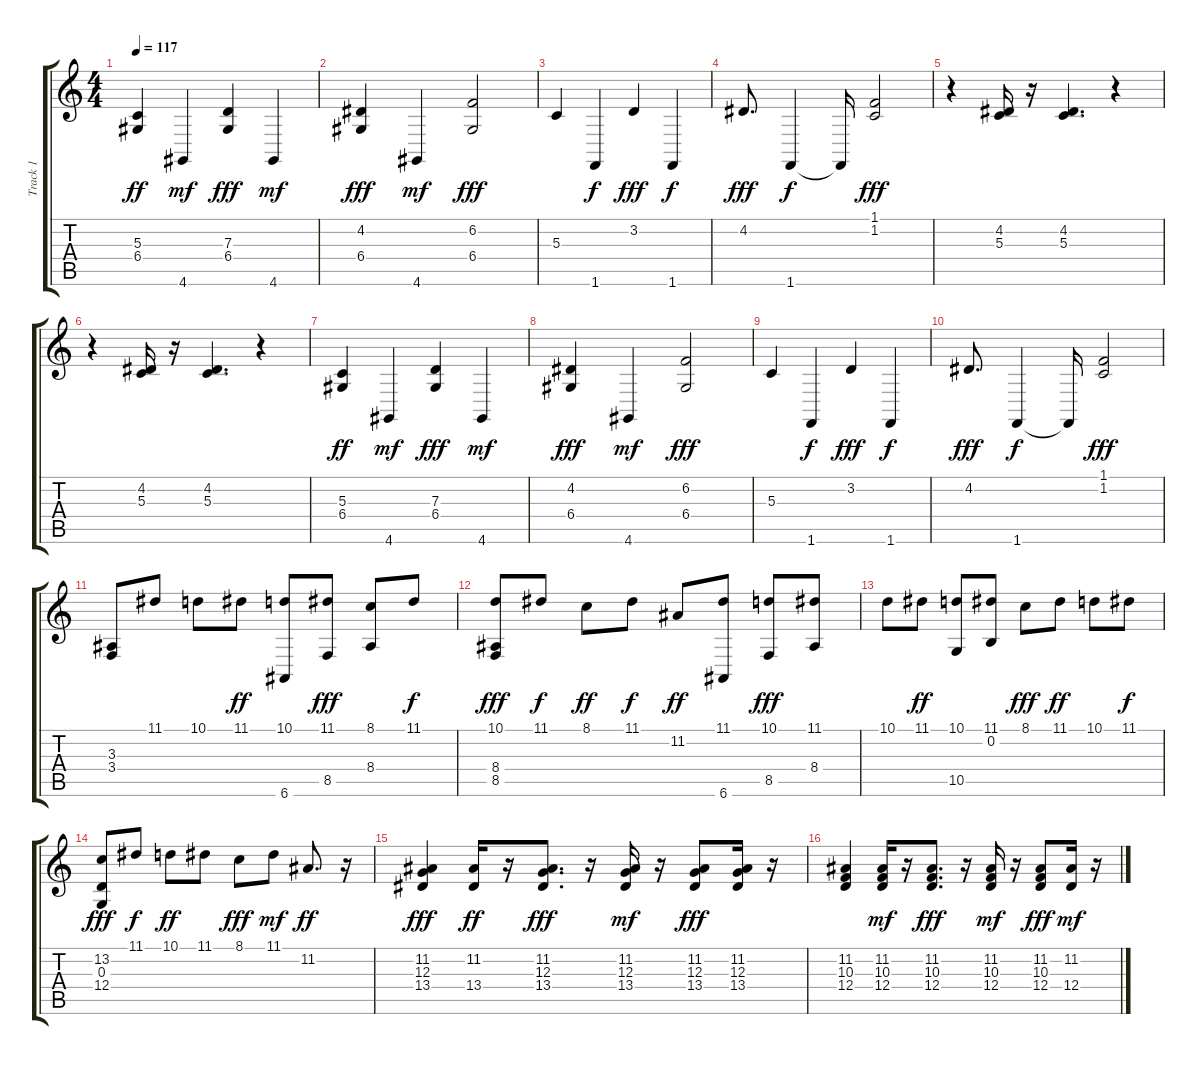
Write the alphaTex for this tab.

\track ("Track 1" "Track 1") {instrument acousticgrandpiano}
\staff {score tabs}
\tuning (E4 B3 G3 D3 A2 E2) {hide}
\ts (4 4)
\tempo 117
\clef g2
\ks c
(5.3 6.4).4{dy ff} 4.6.4{dy mf} (7.3 6.4).4{dy fff} 4.6.4{dy mf} |
(4.2 6.4).4{dy fff} 4.6.4{dy mf} (6.2 6.4).2{dy fff} |
5.3.4 1.6.4{dy f} 3.2.4{dy fff} 1.6.4{dy f} |
4.2.8{d dy fff} 1.6.4{dy f} 1.6{t}.16 (1.1 1.2).2{dy fff} |
r.4 (4.2 5.3).16 r.16 (4.2 5.3).4{d} r.4 |
r.4 (4.2 5.3).16 r.16 (4.2 5.3).4{d} r.4 |
(5.3 6.4).4{dy ff} 4.6.4{dy mf} (7.3 6.4).4{dy fff} 4.6.4{dy mf} |
(4.2 6.4).4{dy fff} 4.6.4{dy mf} (6.2 6.4).2{dy fff} |
5.3.4 1.6.4{dy f} 3.2.4{dy fff} 1.6.4{dy f} |
4.2.8{d dy fff} 1.6.4{dy f} 1.6{t}.16 (1.1 1.2).2{dy fff} |
(3.3 3.4).8 11.1.8 10.1.8 11.1.8{dy ff} (10.1 6.6).8 (11.1 8.5).8{dy fff} (8.1 8.4).8 11.1.8{dy f} |
(10.1 8.4 8.5).8{dy fff} 11.1.8{dy f} 8.1.8{dy ff} 11.1.8{dy f} 11.2.8{dy ff} (11.1 6.6).8 (10.1 8.5).8{dy fff} (11.1 8.4).8 |
10.1.8 11.1.8{dy ff} (10.1 10.5).8 (11.1 0.2).8 8.1.8{dy fff} 11.1.8{dy ff} 10.1.8 11.1.8{dy f} |
(13.2 0.3 12.4).8{dy fff} 11.1.8{dy f} 10.1.8{dy ff} 11.1.8 8.1.8{dy fff} 11.1.8{dy mf} 11.2.8{d dy ff} r.16 |
(11.2 12.3 13.4).4{dy fff} (11.2 13.4).16{dy ff} r.16 (11.2 12.3 13.4).8{d dy fff} r.16 (11.2 12.3 13.4).16{dy mf} r.16 (11.2 12.3 13.4).8{dy fff} (11.2 12.3 13.4).16 r.16 |
(11.2 10.3 12.4).4 (11.2 10.3 12.4).16{dy mf} r.16 (11.2 10.3 12.4).8{d dy fff} r.16 (11.2 10.3 12.4).16{dy mf} r.16 (11.2 10.3 12.4).8{dy fff} (11.2 12.4).16{dy mf} r.16
